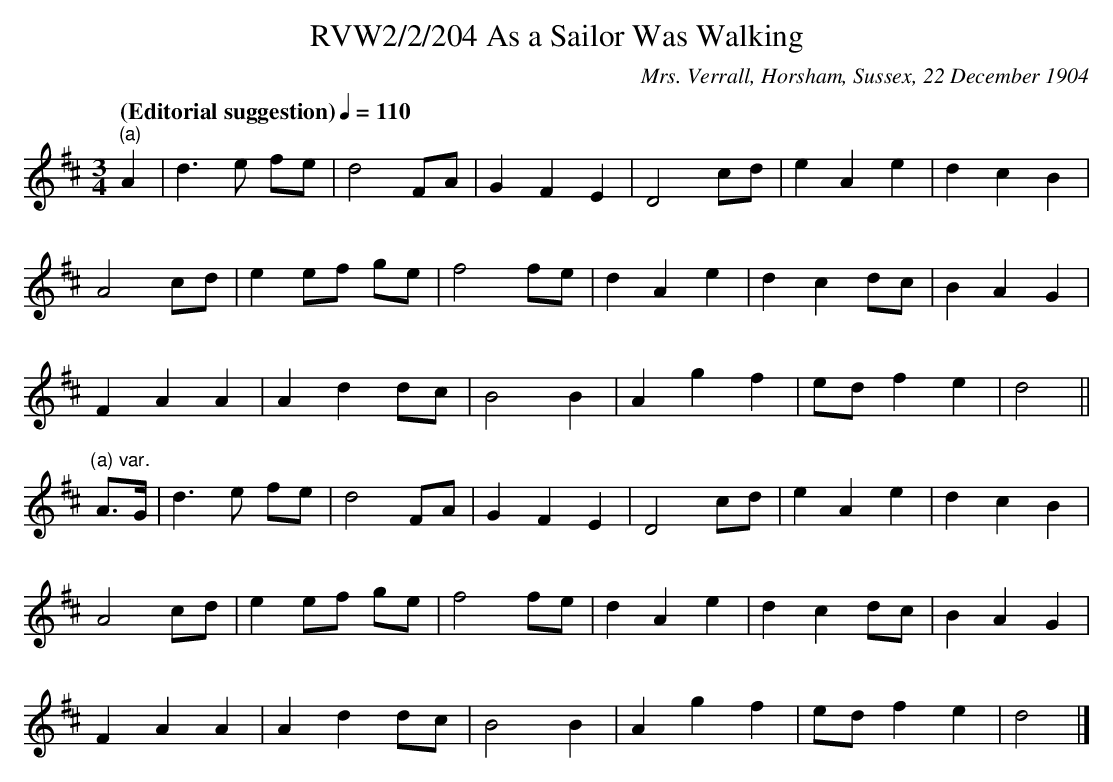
X:1
T:RVW2/2/204 As a Sailor Was Walking
C:Mrs. Verrall, Horsham, Sussex, 22 December 1904
L:1/4
Q: "(Editorial suggestion)" 1/4=110
M:3/4
K:D
"^(a)"A |d3/2 e/2 f/2e/2 | d2F/2A/2 | G F E | D2 c/2d/2 | e A e | d c B |
A2 c/2d/2 | e e/2f/2 g/2e/2 | f2 f/2e/2 | d A e | d c d/2c/2 | B A G |
F A A | A d d/2c/2 | B2 B | A g f | e/2d/2 f e | d2 ||
"^(a) var."A3/4G/4 |d3/2 e/2 f/2e/2 | d2F/2A/2 | G F E | D2 c/2d/2 | e A e | d c B |
A2 c/2d/2 | e e/2f/2 g/2e/2 | f2 f/2e/2 | d A e | d c d/2c/2 | B A G |
F A A | A d d/2c/2 | B2 B | A g f | e/2d/2 f e | d2 |]
